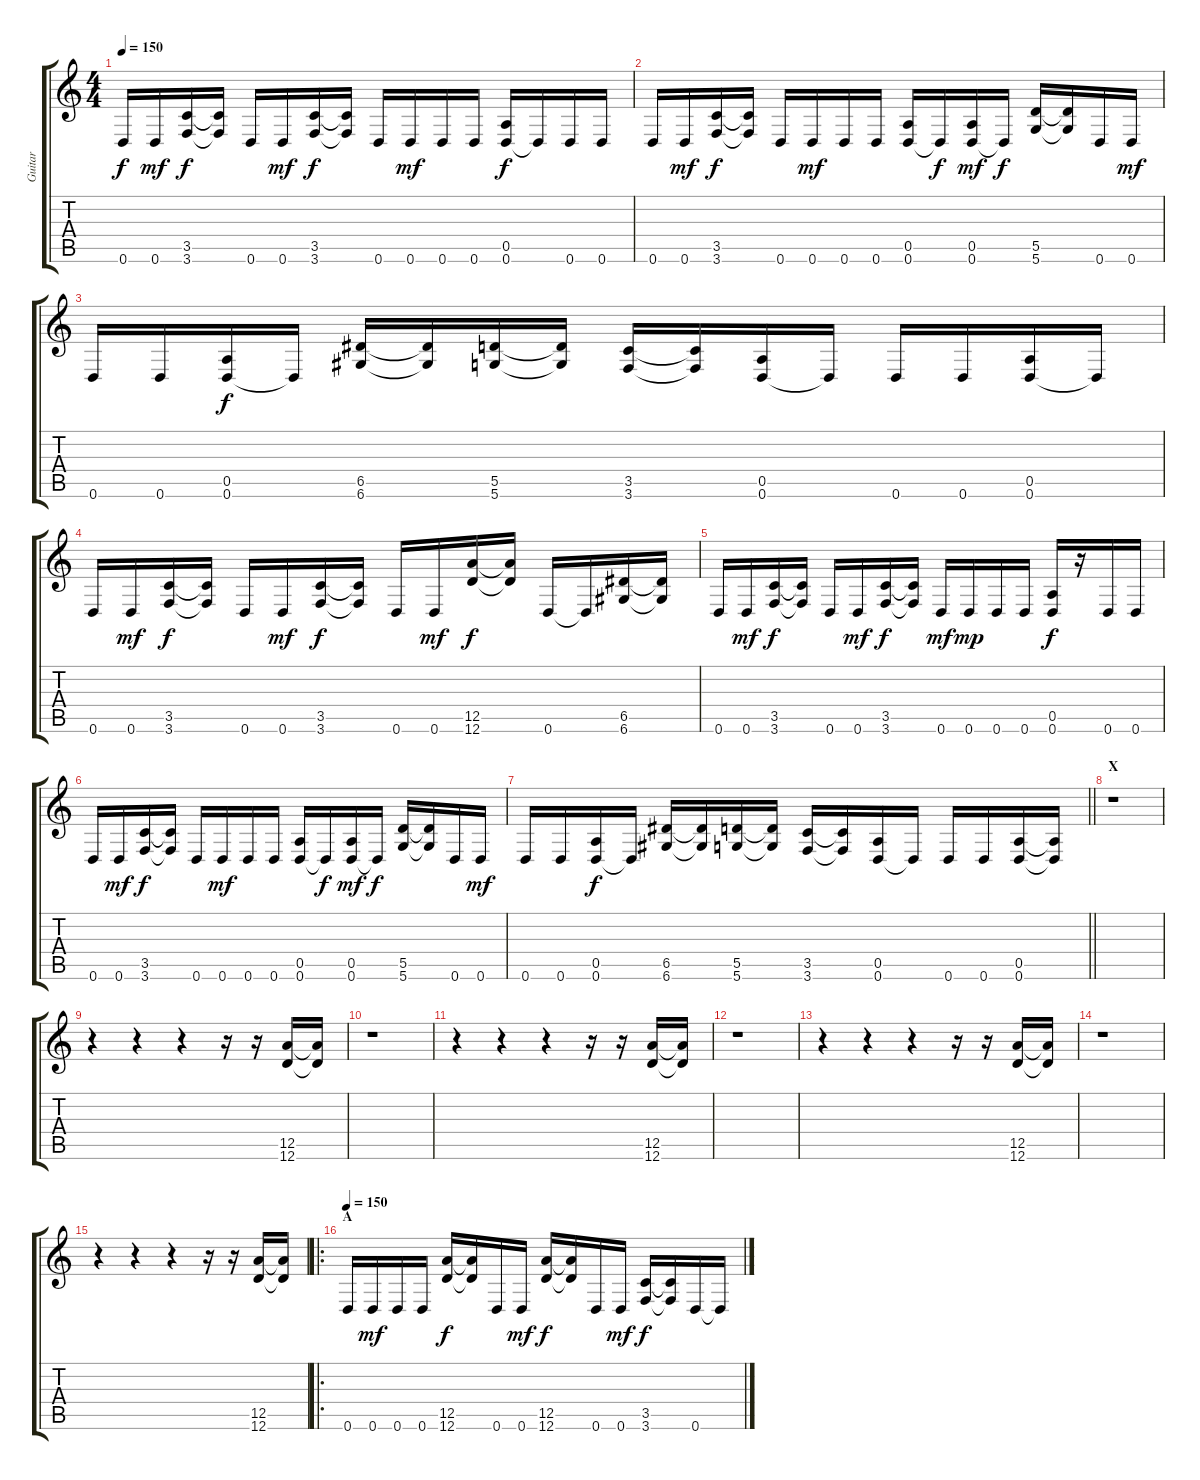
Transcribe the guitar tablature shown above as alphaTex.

\track ("Guitar" "Guitar") {instrument distortionguitar}
\staff {score tabs}
\tuning (E4 B3 G3 D3 A2 D2) {hide}
\ts (4 4)
\tempo 150
\clef g2
\ks c
0.6.16{dy f} 0.6.16{dy mf} (3.5 3.6).16{dy f} (3.5{t} 3.6{t}).16 0.6.16 0.6.16{dy mf} (3.5 3.6).16{dy f} (3.5{t} 3.6{t}).16 0.6.16 0.6.16{dy mf} 0.6.16 0.6.16 (0.5 0.6).16{dy f} 0.6{t}.16 0.6.16 0.6.16 |
0.6.16 0.6.16{dy mf} (3.5 3.6).16{dy f} (3.5{t} 3.6{t}).16 0.6.16 0.6.16{dy mf} 0.6.16 0.6.16 (0.5 0.6).16 0.6{t}.16{dy f} (0.5 0.6).16{dy mf} 0.6{t}.16{dy f} (5.5 5.6).16 (5.5{t} 5.6{t}).16 0.6.16 0.6.16{dy mf} |
0.6.16 0.6.16 (0.5 0.6).16{dy f} 0.6{t}.16 (6.5 6.6).16 (6.5{t} 6.6{t}).16 (5.5 5.6).16 (5.5{t} 5.6{t}).16 (3.5 3.6).16 (3.5{t} 3.6{t}).16 (0.5 0.6).16 0.6{t}.16 0.6.16 0.6.16 (0.5 0.6).16 0.6{t}.16 |
0.6.16 0.6.16{dy mf} (3.5 3.6).16{dy f} (3.5{t} 3.6{t}).16 0.6.16 0.6.16{dy mf} (3.5 3.6).16{dy f} (3.5{t} 3.6{t}).16 0.6.16 0.6.16{dy mf} (12.5 12.6).16{dy f} (12.5{t} 12.6{t}).16 0.6.16 0.6{t}.16 (6.5 6.6).16 (6.5{t} 6.6{t}).16 |
0.6.16 0.6.16{dy mf} (3.5 3.6).16{dy f} (3.5{t} 3.6{t}).16 0.6.16 0.6.16{dy mf} (3.5 3.6).16{dy f} (3.5{t} 3.6{t}).16 0.6.16{dy mf} 0.6.16{dy mp} 0.6.16 0.6.16 (0.5 0.6).16{dy f} r.16 0.6.16 0.6.16 |
0.6.16 0.6.16{dy mf} (3.5 3.6).16{dy f} (3.5{t} 3.6{t}).16 0.6.16 0.6.16{dy mf} 0.6.16 0.6.16 (0.5 0.6).16 0.6{t}.16{dy f} (0.5 0.6).16{dy mf} 0.6{t}.16{dy f} (5.5 5.6).16 (5.5{t} 5.6{t}).16 0.6.16 0.6.16{dy mf} |
\barLineRight lightlight
0.6.16 0.6.16 (0.5 0.6).16{dy f} 0.6{t}.16 (6.5 6.6).16 (6.5{t} 6.6{t}).16 (5.5 5.6).16 (5.5{t} 5.6{t}).16 (3.5 3.6).16 (3.5{t} 3.6{t}).16 (0.5 0.6).16 0.6{t}.16 0.6.16 0.6.16 (0.5 0.6).16 (0.5{t} 0.6{t}).16 |
\section ("" "X")
r.1 |
r.4 r.4 r.4 r.16 r.16 (12.5 12.6).16 (12.5{t} 12.6{t}).16 |
r.1 |
r.4 r.4 r.4 r.16 r.16 (12.5 12.6).16 (12.5{t} 12.6{t}).16 |
r.1 |
r.4 r.4 r.4 r.16 r.16 (12.5 12.6).16 (12.5{t} 12.6{t}).16 |
r.1 |
r.4 r.4 r.4 r.16 r.16 (12.5 12.6).16 (12.5{t} 12.6{t}).16 |
\ro
\section ("" "A")
\tempo 150
0.6.16 0.6.16{dy mf} 0.6.16 0.6.16 (12.5 12.6).16{dy f} (12.5{t} 12.6{t}).16 0.6.16 0.6.16{dy mf} (12.5 12.6).16{dy f} (12.5{t} 12.6{t}).16 0.6.16 0.6.16{dy mf} (3.5 3.6).16{dy f} (3.5{t} 3.6{t}).16 0.6.16 0.6{t}.16
